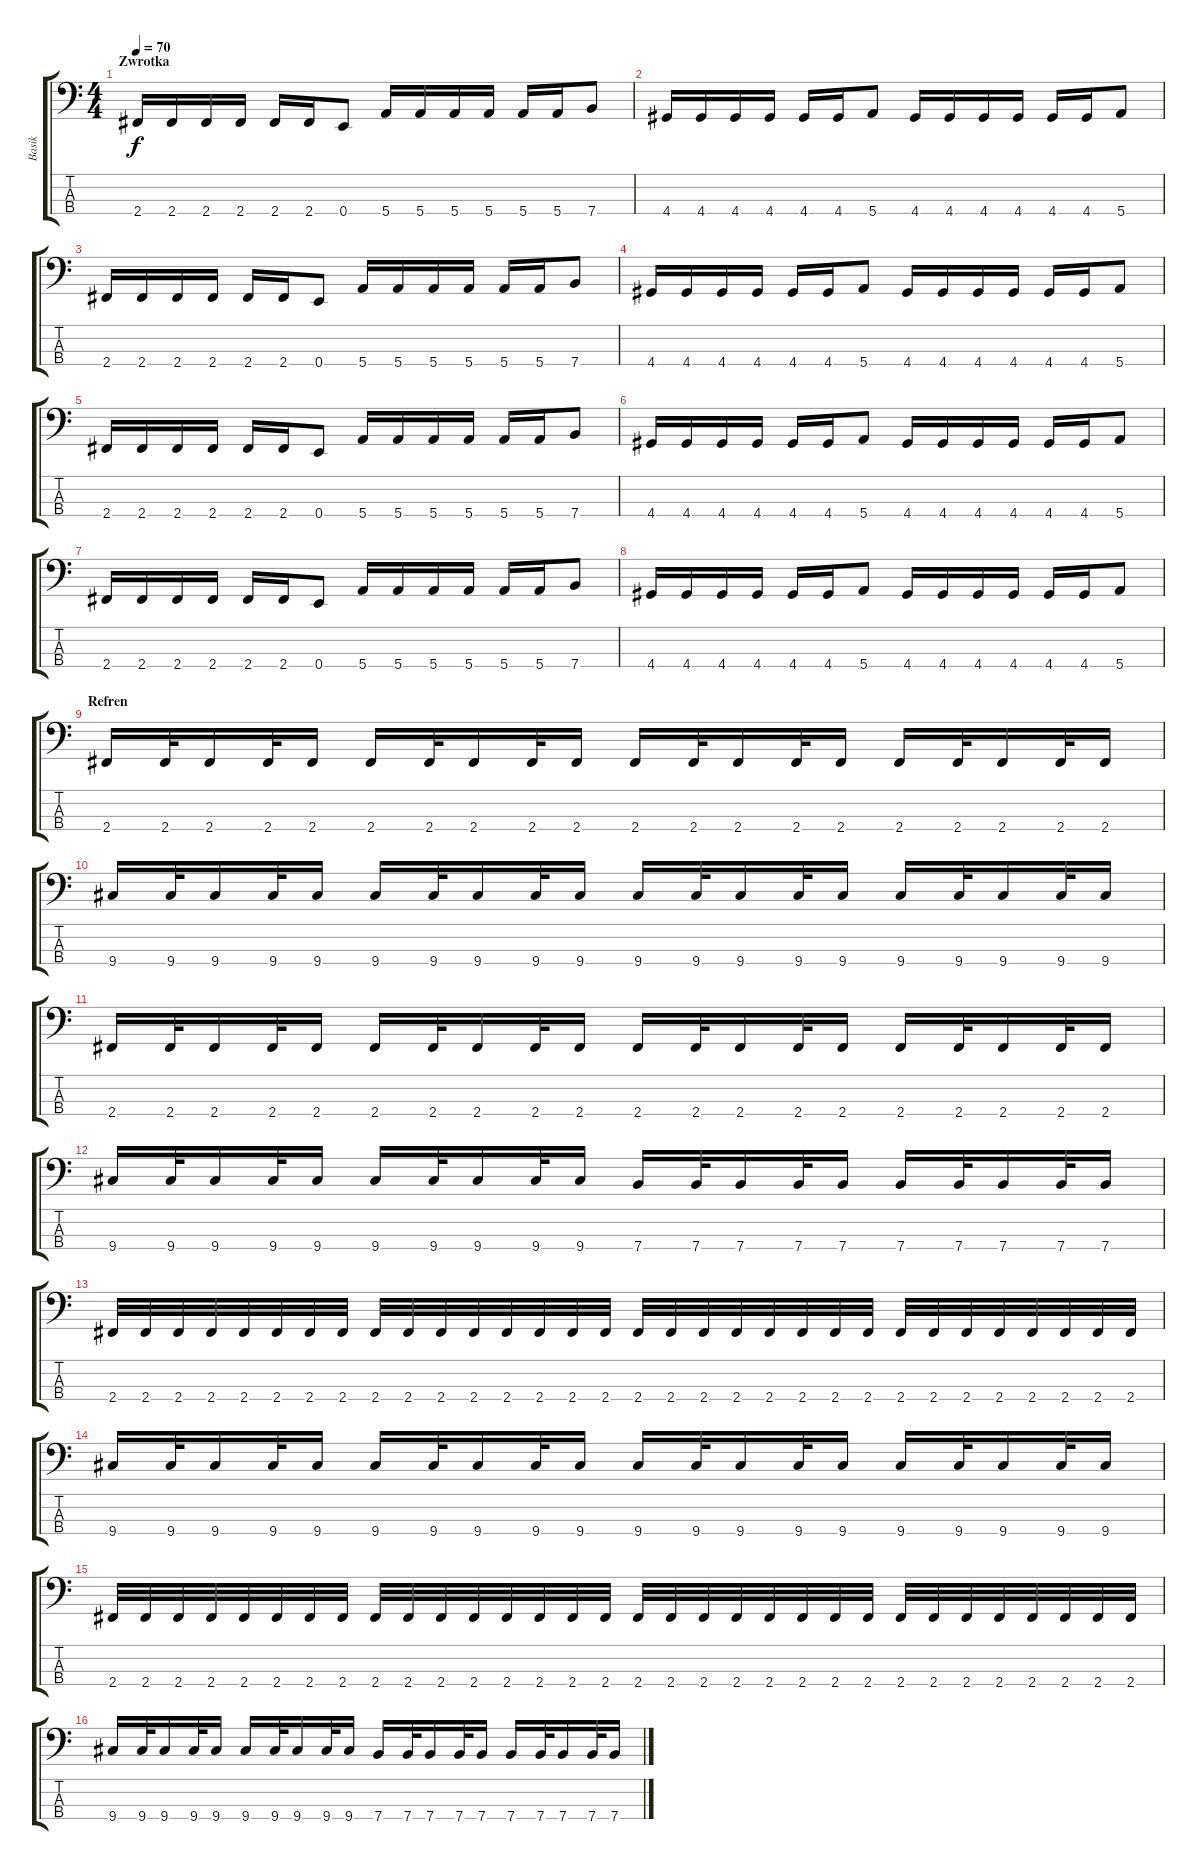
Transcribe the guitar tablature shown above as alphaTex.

\track ("Basik" "Basik") {instrument electricbasspick}
\staff {score tabs}
\tuning (G2 D2 A1 E1) {hide}
\ts (4 4)
\section ("" "Zwrotka")
\tempo 70
\clef f4
\ks c
2.4.16{dy f} 2.4.16 2.4.16 2.4.16 2.4.16 2.4.16 0.4.8 5.4.16 5.4.16 5.4.16 5.4.16 5.4.16 5.4.16 7.4.8 |
4.4.16 4.4.16 4.4.16 4.4.16 4.4.16 4.4.16 5.4.8 4.4.16 4.4.16 4.4.16 4.4.16 4.4.16 4.4.16 5.4.8 |
2.4.16 2.4.16 2.4.16 2.4.16 2.4.16 2.4.16 0.4.8 5.4.16 5.4.16 5.4.16 5.4.16 5.4.16 5.4.16 7.4.8 |
4.4.16 4.4.16 4.4.16 4.4.16 4.4.16 4.4.16 5.4.8 4.4.16 4.4.16 4.4.16 4.4.16 4.4.16 4.4.16 5.4.8 |
2.4.16 2.4.16 2.4.16 2.4.16 2.4.16 2.4.16 0.4.8 5.4.16 5.4.16 5.4.16 5.4.16 5.4.16 5.4.16 7.4.8 |
4.4.16 4.4.16 4.4.16 4.4.16 4.4.16 4.4.16 5.4.8 4.4.16 4.4.16 4.4.16 4.4.16 4.4.16 4.4.16 5.4.8 |
2.4.16 2.4.16 2.4.16 2.4.16 2.4.16 2.4.16 0.4.8 5.4.16 5.4.16 5.4.16 5.4.16 5.4.16 5.4.16 7.4.8 |
4.4.16 4.4.16 4.4.16 4.4.16 4.4.16 4.4.16 5.4.8 4.4.16 4.4.16 4.4.16 4.4.16 4.4.16 4.4.16 5.4.8 |
\section ("" "Refren")
2.4.16 2.4.32 2.4.16 2.4.32 2.4.16 2.4.16 2.4.32 2.4.16 2.4.32 2.4.16 2.4.16 2.4.32 2.4.16 2.4.32 2.4.16 2.4.16 2.4.32 2.4.16 2.4.32 2.4.16 |
9.4.16 9.4.32 9.4.16 9.4.32 9.4.16 9.4.16 9.4.32 9.4.16 9.4.32 9.4.16 9.4.16 9.4.32 9.4.16 9.4.32 9.4.16 9.4.16 9.4.32 9.4.16 9.4.32 9.4.16 |
2.4.16 2.4.32 2.4.16 2.4.32 2.4.16 2.4.16 2.4.32 2.4.16 2.4.32 2.4.16 2.4.16 2.4.32 2.4.16 2.4.32 2.4.16 2.4.16 2.4.32 2.4.16 2.4.32 2.4.16 |
9.4.16 9.4.32 9.4.16 9.4.32 9.4.16 9.4.16 9.4.32 9.4.16 9.4.32 9.4.16 7.4.16 7.4.32 7.4.16 7.4.32 7.4.16 7.4.16 7.4.32 7.4.16 7.4.32 7.4.16 |
2.4.32 2.4.32 2.4.32 2.4.32 2.4.32 2.4.32 2.4.32 2.4.32 2.4.32 2.4.32 2.4.32 2.4.32 2.4.32 2.4.32 2.4.32 2.4.32 2.4.32 2.4.32 2.4.32 2.4.32 2.4.32 2.4.32 2.4.32 2.4.32 2.4.32 2.4.32 2.4.32 2.4.32 2.4.32 2.4.32 2.4.32 2.4.32 |
9.4.16 9.4.32 9.4.16 9.4.32 9.4.16 9.4.16 9.4.32 9.4.16 9.4.32 9.4.16 9.4.16 9.4.32 9.4.16 9.4.32 9.4.16 9.4.16 9.4.32 9.4.16 9.4.32 9.4.16 |
2.4.32 2.4.32 2.4.32 2.4.32 2.4.32 2.4.32 2.4.32 2.4.32 2.4.32 2.4.32 2.4.32 2.4.32 2.4.32 2.4.32 2.4.32 2.4.32 2.4.32 2.4.32 2.4.32 2.4.32 2.4.32 2.4.32 2.4.32 2.4.32 2.4.32 2.4.32 2.4.32 2.4.32 2.4.32 2.4.32 2.4.32 2.4.32 |
9.4.16 9.4.32 9.4.16 9.4.32 9.4.16 9.4.16 9.4.32 9.4.16 9.4.32 9.4.16 7.4.16 7.4.32 7.4.16 7.4.32 7.4.16 7.4.16 7.4.32 7.4.16 7.4.32 7.4.16
